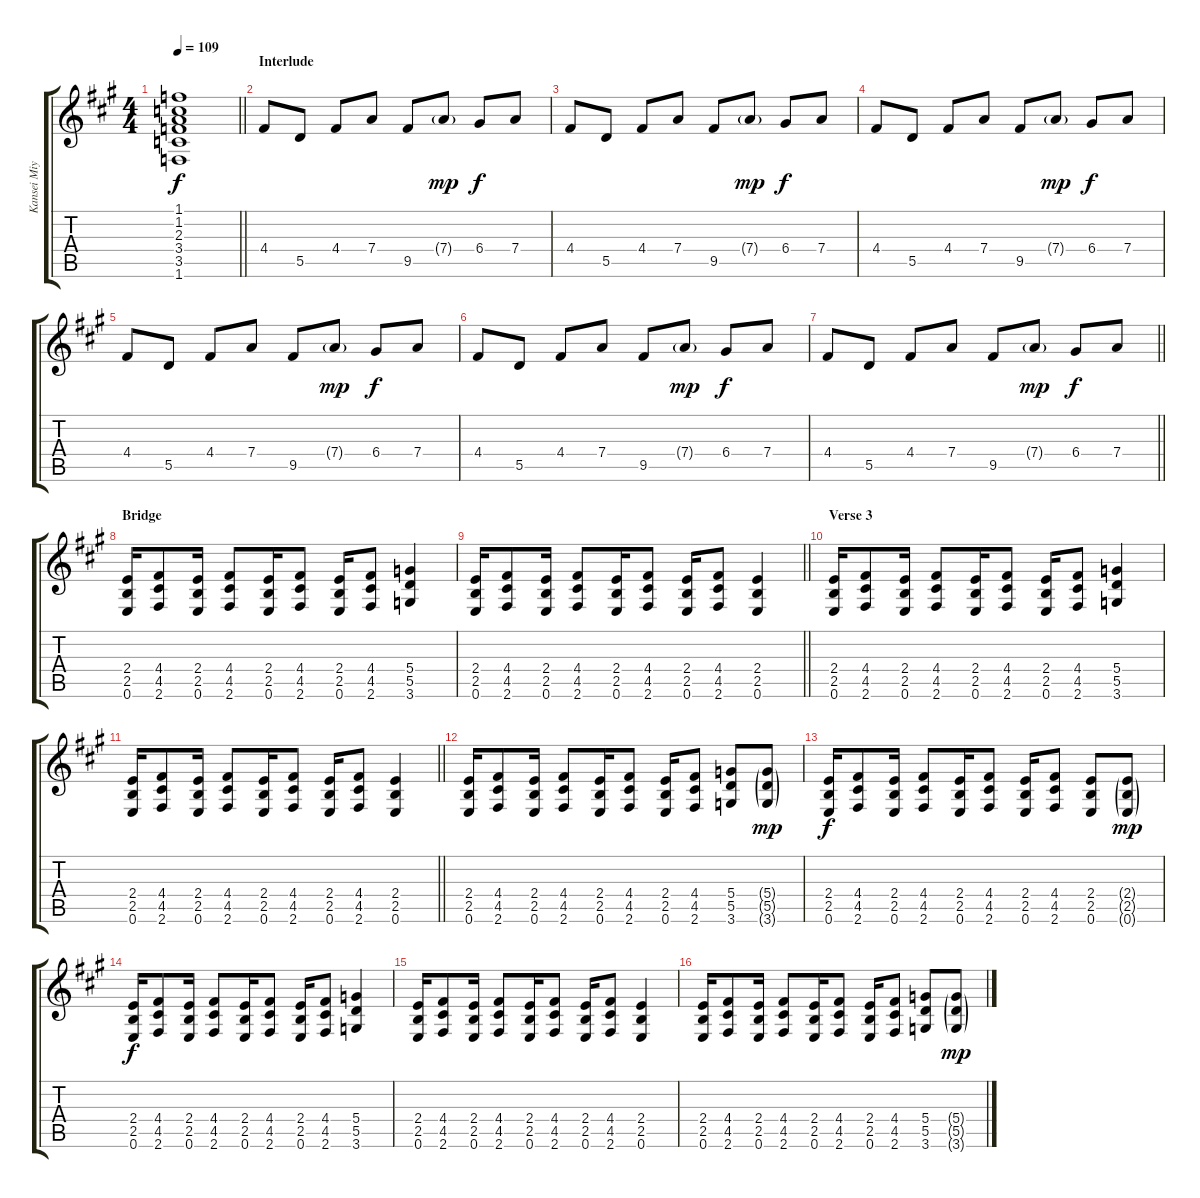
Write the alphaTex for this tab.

\track ("Kansei Miyaji - Rythm guitar" "Kansei Miy") {instrument distortionguitar}
\staff {score tabs}
\tuning (E4 B3 G3 D3 A2 E2) {hide}
\ts (4 4)
\tempo 109
\clef g2
\barLineRight lightlight
\ks f#minor
(1.1{t} 1.2{t} 2.3{t} 3.4{t} 3.5{t} 1.6{t}).1{dy f} |
\section ("" "Interlude")
4.4.8{instrument electricguitarclean} 5.5.8 4.4.8 7.4.8 9.5.8 7.4{g}.8{dy mp} 6.4.8{dy f} 7.4.8 |
4.4.8 5.5.8 4.4.8 7.4.8 9.5.8 7.4{g}.8{dy mp} 6.4.8{dy f} 7.4.8 |
4.4.8 5.5.8 4.4.8 7.4.8 9.5.8 7.4{g}.8{dy mp} 6.4.8{dy f} 7.4.8 |
4.4.8 5.5.8 4.4.8 7.4.8 9.5.8 7.4{g}.8{dy mp} 6.4.8{dy f} 7.4.8 |
4.4.8 5.5.8 4.4.8 7.4.8 9.5.8 7.4{g}.8{dy mp} 6.4.8{dy f} 7.4.8 |
\barLineRight lightlight
4.4.8 5.5.8 4.4.8 7.4.8 9.5.8 7.4{g}.8{dy mp} 6.4.8{dy f} 7.4.8 |
\section ("" "Bridge")
(2.4 2.5 0.6).16{instrument distortionguitar} (4.4 4.5 2.6).8 (2.4 2.5 0.6).16 (4.4 4.5 2.6).8 (2.4 2.5 0.6).16 (4.4 4.5 2.6).8 (2.4 2.5 0.6).16 (4.4 4.5 2.6).8 (5.4 5.5 3.6).4 |
\barLineRight lightlight
(2.4 2.5 0.6).16 (4.4 4.5 2.6).8 (2.4 2.5 0.6).16 (4.4 4.5 2.6).8 (2.4 2.5 0.6).16 (4.4 4.5 2.6).8 (2.4 2.5 0.6).16 (4.4 4.5 2.6).8 (2.4 2.5 0.6).4 |
\section ("" "Verse 3")
(2.4 2.5 0.6).16 (4.4 4.5 2.6).8 (2.4 2.5 0.6).16 (4.4 4.5 2.6).8 (2.4 2.5 0.6).16 (4.4 4.5 2.6).8 (2.4 2.5 0.6).16 (4.4 4.5 2.6).8 (5.4 5.5 3.6).4 |
\barLineRight lightlight
(2.4 2.5 0.6).16 (4.4 4.5 2.6).8 (2.4 2.5 0.6).16 (4.4 4.5 2.6).8 (2.4 2.5 0.6).16 (4.4 4.5 2.6).8 (2.4 2.5 0.6).16 (4.4 4.5 2.6).8 (2.4 2.5 0.6).4 |
(2.4 2.5 0.6).16 (4.4 4.5 2.6).8 (2.4 2.5 0.6).16 (4.4 4.5 2.6).8 (2.4 2.5 0.6).16 (4.4 4.5 2.6).8 (2.4 2.5 0.6).16 (4.4 4.5 2.6).8 (5.4 5.5 3.6).8 (5.4{g} 5.5{g} 3.6{g}).8{dy mp} |
(2.4 2.5 0.6).16{dy f} (4.4 4.5 2.6).8 (2.4 2.5 0.6).16 (4.4 4.5 2.6).8 (2.4 2.5 0.6).16 (4.4 4.5 2.6).8 (2.4 2.5 0.6).16 (4.4 4.5 2.6).8 (2.4 2.5 0.6).8 (2.4{g} 2.5{g} 0.6{g}).8{dy mp} |
(2.4 2.5 0.6).16{dy f} (4.4 4.5 2.6).8 (2.4 2.5 0.6).16 (4.4 4.5 2.6).8 (2.4 2.5 0.6).16 (4.4 4.5 2.6).8 (2.4 2.5 0.6).16 (4.4 4.5 2.6).8 (5.4 5.5 3.6).4 |
(2.4 2.5 0.6).16 (4.4 4.5 2.6).8 (2.4 2.5 0.6).16 (4.4 4.5 2.6).8 (2.4 2.5 0.6).16 (4.4 4.5 2.6).8 (2.4 2.5 0.6).16 (4.4 4.5 2.6).8 (2.4 2.5 0.6).4 |
(2.4 2.5 0.6).16 (4.4 4.5 2.6).8 (2.4 2.5 0.6).16 (4.4 4.5 2.6).8 (2.4 2.5 0.6).16 (4.4 4.5 2.6).8 (2.4 2.5 0.6).16 (4.4 4.5 2.6).8 (5.4 5.5 3.6).8 (5.4{g} 5.5{g} 3.6{g}).8{dy mp}
